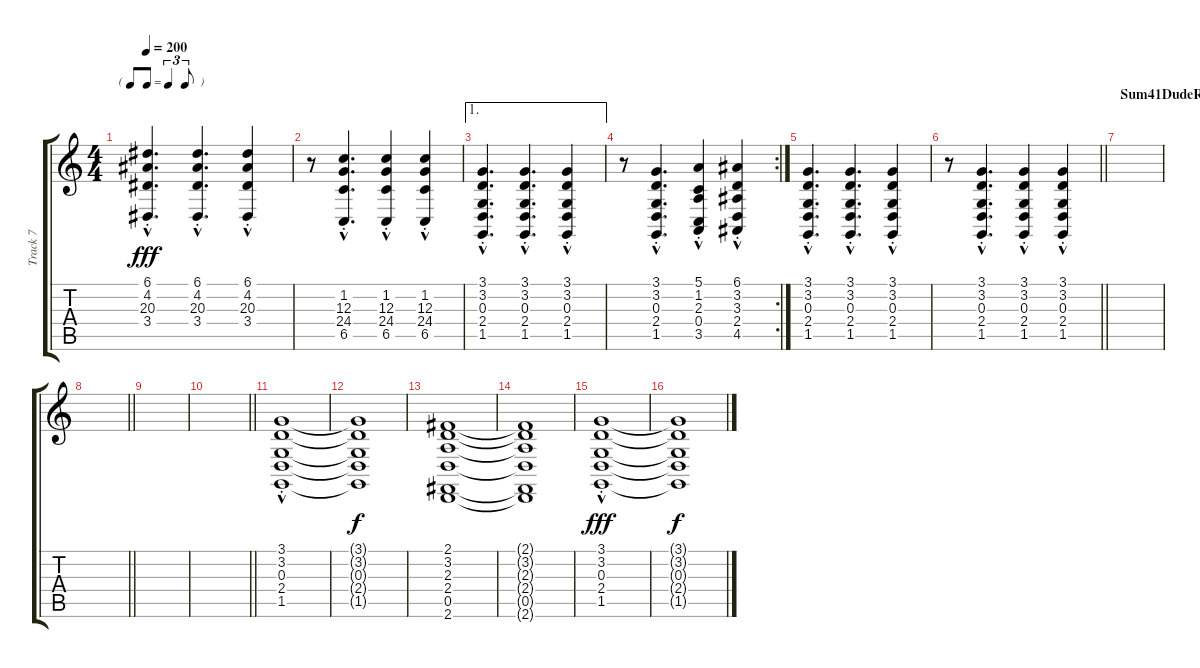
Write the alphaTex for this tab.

\track ("Track 7" "Track 7") {instrument stringensemble1}
\staff {score tabs}
\tuning (E4 B3 G3 C3 Gb2 C2) {hide}
\ts (4 4)
\tf triplet8th
\tempo 200
\clef g2
\ks c
(6.1{hac st} 4.2{hac st} 20.3{hac st} 3.4{hac st}).4{d dy fff volume 13} (6.1{hac st} 4.2{hac st} 20.3{hac st} 3.4{hac st}).4{d} (6.1{hac st} 4.2{hac st} 20.3{hac st} 3.4{hac st}).4 |
r.8 (1.2{hac st} 12.3{hac st} 24.4{hac st} 6.5{hac st}).4{d} (1.2{hac st} 12.3{hac st} 24.4{hac st} 6.5{hac st}).4 (1.2{hac st} 12.3{hac st} 24.4{hac st} 6.5{hac st}).4 |
\ae 1
(3.1{hac st} 3.2{hac st} 0.3{hac st} 2.4{hac st} 1.5{hac st}).4{d} (3.1{hac st} 3.2{hac st} 0.3{hac st} 2.4{hac st} 1.5{hac st}).4{d} (3.1{hac st} 3.2{hac st} 0.3{hac st} 2.4{hac st} 1.5{hac st}).4 |
\rc 2
r.8 (3.1{hac st} 3.2{hac st} 0.3{hac st} 2.4{hac st} 1.5{hac st}).4{d} (5.1{hac st} 1.2{hac} 2.3{hac st} 0.4{hac} 3.5{hac st}).4 (6.1{hac st} 3.2{hac} 3.3{hac st} 2.4{hac} 4.5{hac st}).4 |
(3.1{hac st} 3.2{hac st} 0.3{hac st} 2.4{hac st} 1.5{hac st}).4{d} (3.1{hac st} 3.2{hac st} 0.3{hac st} 2.4{hac st} 1.5{hac st}).4{d} (3.1{hac st} 3.2{hac st} 0.3{hac st} 2.4{hac st} 1.5{hac st}).4 |
\barLineRight lightlight
r.8 (3.1{hac st} 3.2{hac st} 0.3{hac st} 2.4{hac st} 1.5{hac st}).4{d} (3.1{hac st} 3.2{hac st} 0.3{hac st} 2.4{hac st} 1.5{hac st}).4 (3.1{hac st} 3.2{hac st} 0.3{hac st} 2.4{hac st} 1.5{hac st}).4 |
\section ("" "Sum41DudeRob")
|
\barLineRight lightlight
|
|
\barLineRight lightlight
|
(3.1{hac st} 3.2{hac st} 0.3{hac st} 2.4{hac st} 1.5{hac st}).1 |
(3.1{t} 3.2{t} 0.3{t} 2.4{t} 1.5{t}).1{dy f} |
(2.1 3.2 2.3 2.4 0.5 2.6).1 |
(2.1{t} 3.2{t} 2.3{t} 2.4{t} 0.5{t} 2.6{t}).1 |
(3.1{hac st} 3.2{hac st} 0.3{hac st} 2.4{hac st} 1.5{hac st}).1{dy fff} |
(3.1{t} 3.2{t} 0.3{t} 2.4{t} 1.5{t}).1{dy f}
